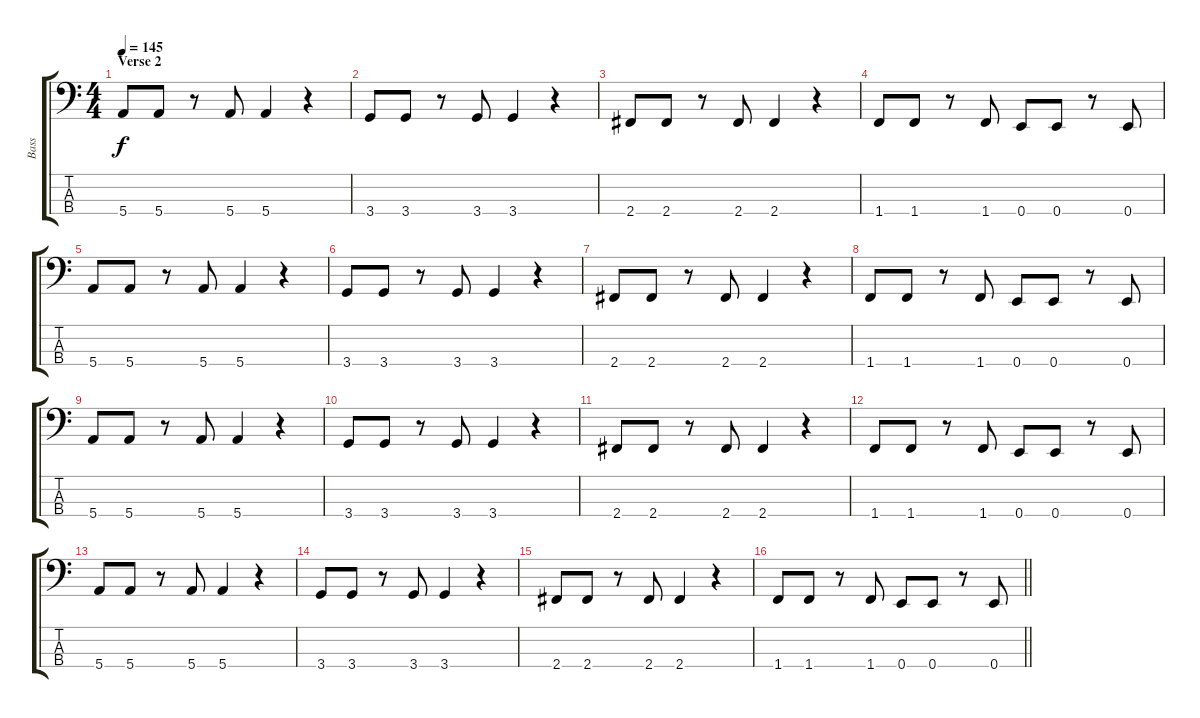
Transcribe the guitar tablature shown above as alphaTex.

\track ("Bass" "Bass") {instrument electricbassfinger}
\staff {score tabs}
\tuning (G2 D2 A1 E1) {hide}
\ts (4 4)
\section ("" "Verse 2")
\tempo 145
\clef f4
\ks c
5.4.8{dy f} 5.4.8 r.8 5.4.8 5.4.4 r.4 |
3.4.8 3.4.8 r.8 3.4.8 3.4.4 r.4 |
2.4.8 2.4.8 r.8 2.4.8 2.4.4 r.4 |
1.4.8 1.4.8 r.8 1.4.8 0.4.8 0.4.8 r.8 0.4.8 |
5.4.8 5.4.8 r.8 5.4.8 5.4.4 r.4 |
3.4.8 3.4.8 r.8 3.4.8 3.4.4 r.4 |
2.4.8 2.4.8 r.8 2.4.8 2.4.4 r.4 |
1.4.8 1.4.8 r.8 1.4.8 0.4.8 0.4.8 r.8 0.4.8 |
5.4.8 5.4.8 r.8 5.4.8 5.4.4 r.4 |
3.4.8 3.4.8 r.8 3.4.8 3.4.4 r.4 |
2.4.8 2.4.8 r.8 2.4.8 2.4.4 r.4 |
1.4.8 1.4.8 r.8 1.4.8 0.4.8 0.4.8 r.8 0.4.8 |
5.4.8 5.4.8 r.8 5.4.8 5.4.4 r.4 |
3.4.8 3.4.8 r.8 3.4.8 3.4.4 r.4 |
2.4.8 2.4.8 r.8 2.4.8 2.4.4 r.4 |
\barLineRight lightlight
1.4.8 1.4.8 r.8 1.4.8 0.4.8 0.4.8 r.8 0.4.8
